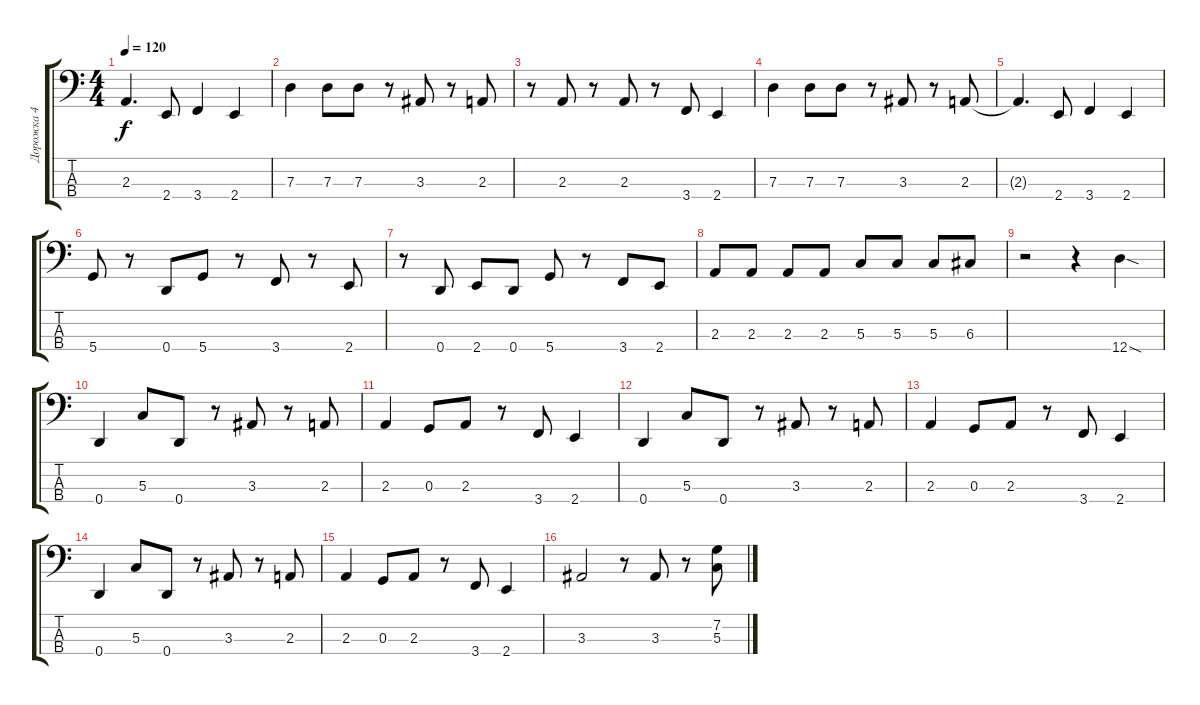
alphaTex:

\track ("Дорожка 4" "Дорожка 4") {instrument electricbassfinger}
\staff {score tabs}
\tuning (F2 C2 G1 D1) {hide}
\ts (4 4)
\tempo 120
\clef f4
\ks c
2.3{t}.4{d dy f} 2.4.8 3.4.4 2.4.4 |
7.3.4 7.3.8 7.3.8 r.8 3.3.8 r.8 2.3.8 |
r.8 2.3.8 r.8 2.3.8 r.8 3.4.8 2.4.4 |
7.3.4 7.3.8 7.3.8 r.8 3.3.8 r.8 2.3.8 |
2.3{t}.4{d} 2.4.8 3.4.4 2.4.4 |
5.4.8 r.8 0.4.8 5.4.8 r.8 3.4.8 r.8 2.4.8 |
r.8 0.4.8 2.4.8 0.4.8 5.4.8 r.8 3.4.8 2.4.8 |
2.3.8 2.3.8 2.3.8 2.3.8 5.3.8 5.3.8 5.3.8 6.3.8 |
r.2 r.4 12.4{sod}.4 |
0.4.4 5.3.8 0.4.8 r.8 3.3.8 r.8 2.3.8 |
2.3.4 0.3.8 2.3.8 r.8 3.4.8 2.4.4 |
0.4.4 5.3.8 0.4.8 r.8 3.3.8 r.8 2.3.8 |
2.3.4 0.3.8 2.3.8 r.8 3.4.8 2.4.4 |
0.4.4 5.3.8 0.4.8 r.8 3.3.8 r.8 2.3.8 |
2.3.4 0.3.8 2.3.8 r.8 3.4.8 2.4.4 |
3.3.2 r.8 3.3.8 r.8 (7.2 5.3).8
